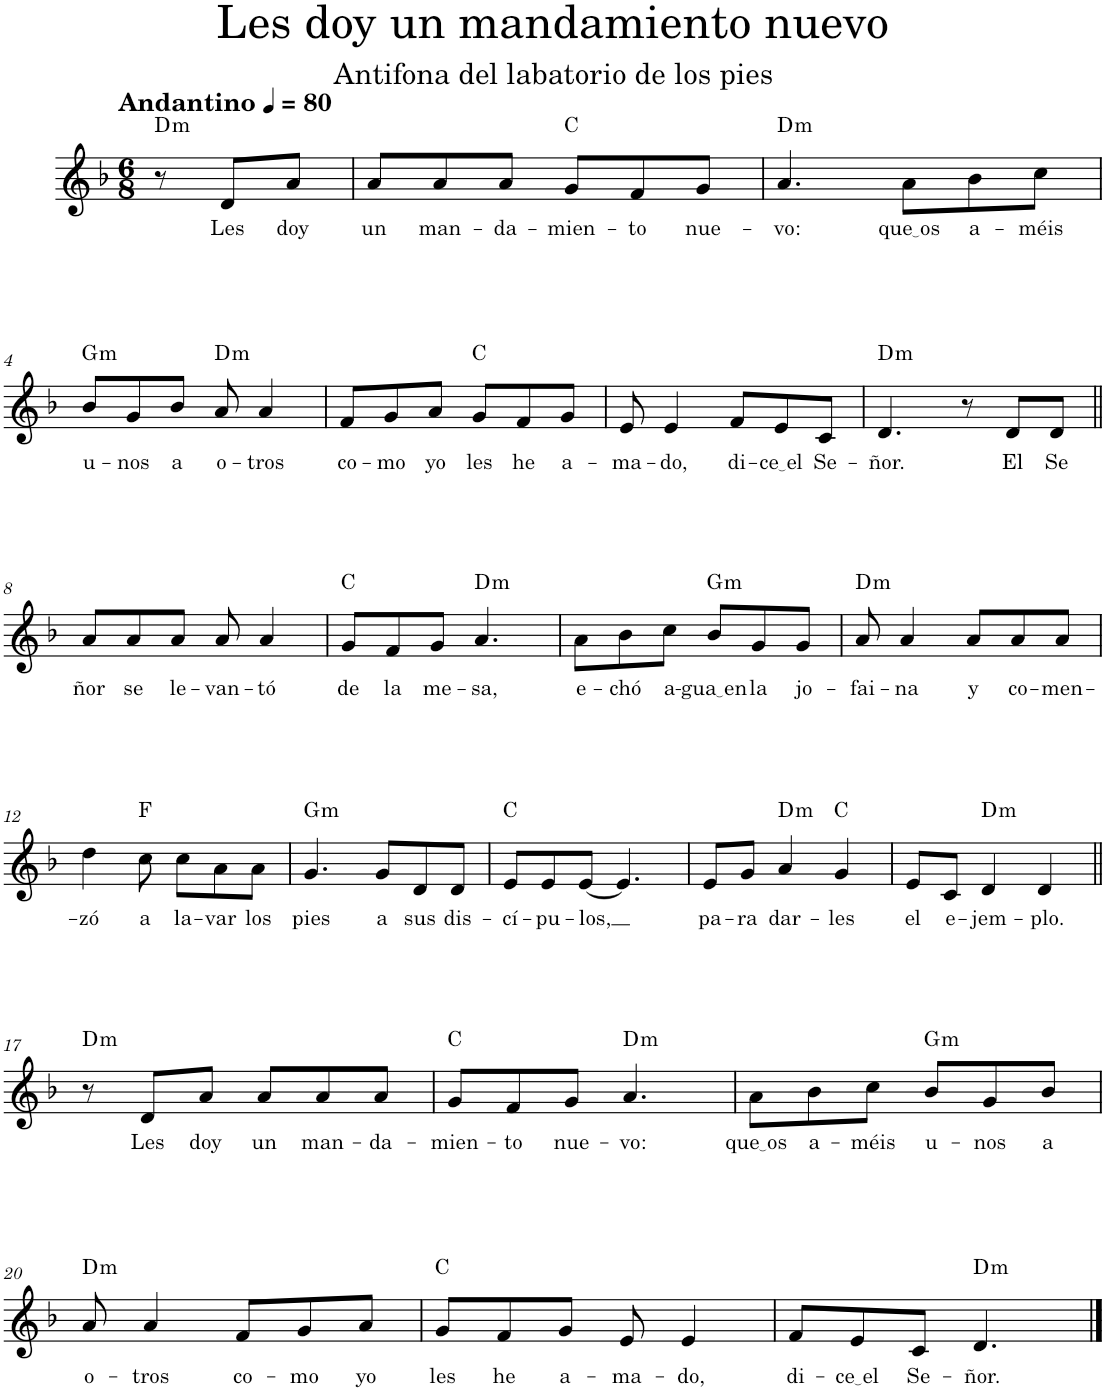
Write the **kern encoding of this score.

**kern	**text	**harte
*part1	*part1	*part1
*staff1	*staff1	*
*I"Soprano	*	*
*I'S.	*	*
*clefG2	*	*
*k[b-]	*	*
*M6/8	*	*
*MM80	*	*
=1	=1	=1
!LO:TX:a:B:t=Andantino	!	!LO:H:kt=m
8r	.	D:min
!	!LO:LY:b	!
8d/L	Les	.
!	!LO:LY:b	!
8a/J	doy	.
=2	=2	=2
!	!LO:LY:b	!
8a/L	un	.
!	!LO:LY:b	!
8a/	man-	.
!	!LO:LY:b	!
8a/J	-da-	.
!	!LO:LY:b	!
8g/L	-mien-	C:maj
!	!LO:LY:b	!
8f/	-to	.
!	!LO:LY:b	!
8g/J	nue-	.
=3	=3	=3
!	!LO:LY:b	!LO:H:kt=m
4.a/	-vo:	D:min
!	!LO:LY:b	!
8a\L	que os	.
!	!LO:LY:b	!
8b-\	a-	.
!	!LO:LY:b	!
8cc\J	-méis	.
!!LO:LB:g=z
=4	=4	=4
!	!LO:LY:b	!LO:H:kt=m
8b-/L	u-	G:min
!	!LO:LY:b	!
8g/	-nos	.
!	!LO:LY:b	!
8b-/J	a	.
!	!LO:LY:b	!LO:H:kt=m
8a/	o-	D:min
!	!LO:LY:b	!
4a/	-tros	.
=5	=5	=5
!	!LO:LY:b	!
8f/L	co-	.
!	!LO:LY:b	!
8g/	-mo	.
!	!LO:LY:b	!
8a/J	yo	.
!	!LO:LY:b	!
8g/L	les	C:maj
!	!LO:LY:b	!
8f/	he	.
!	!LO:LY:b	!
8g/J	a-	.
=6	=6	=6
!	!LO:LY:b	!
8e/	-ma-	.
!	!LO:LY:b	!
4e/	-do,	.
!	!LO:LY:b	!
8f/L	di-	.
!	!LO:LY:b	!
8e/	ce el	.
!	!LO:LY:b	!
8c/J	Se-	.
=7	=7	=7
!	!LO:LY:b	!LO:H:kt=m
4.d/	-ñor.	D:min
8r	.	.
!	!LO:LY:b	!
8d/L	El	.
!	!LO:LY:b	!
8d/J	Se	.
!!LO:LB:g=z
=8||	=8||	=8||
!	!LO:LY:b	!
8a/L	-ñor	.
!	!LO:LY:b	!
8a/	se	.
!	!LO:LY:b	!
8a/J	le-	.
!	!LO:LY:b	!
8a/	-van-	.
!	!LO:LY:b	!
4a/	-tó	.
=9	=9	=9
!	!LO:LY:b	!
8g/L	de	C:maj
!	!LO:LY:b	!
8f/	la	.
!	!LO:LY:b	!
8g/J	me-	.
!	!LO:LY:b	!LO:H:kt=m
4.a/	-sa,	D:min
=10	=10	=10
!	!LO:LY:b	!
8a\L	e-	.
!	!LO:LY:b	!
8b-\	-chó	.
!	!LO:LY:b	!
8cc\J	a-	.
!	!LO:LY:b	!LO:H:kt=m
8b-/L	gua en	G:min
!	!LO:LY:b	!
8g/	la	.
!	!LO:LY:b	!
8g/J	jo-	.
=11	=11	=11
!	!LO:LY:b	!LO:H:kt=m
8a/	-fai-	D:min
!	!LO:LY:b	!
4a/	-na	.
!	!LO:LY:b	!
8a/L	y	.
!	!LO:LY:b	!
8a/	co-	.
!	!LO:LY:b	!
8a/J	-men-	.
!!LO:LB:g=z
=12	=12	=12
!	!LO:LY:b	!
4dd\	-zó	.
!	!LO:LY:b	!
8cc\	a	F:maj
!	!LO:LY:b	!
8cc\L	la-	.
!	!LO:LY:b	!
8a\	-var	.
!	!LO:LY:b	!
8a\J	los	.
=13	=13	=13
!	!LO:LY:b	!LO:H:kt=m
4.g/	pies	G:min
!	!LO:LY:b	!
8g/L	a	.
!	!LO:LY:b	!
8d/	sus	.
!	!LO:LY:b	!
8d/J	dis-	.
=14	=14	=14
!	!LO:LY:b	!
8e/L	-cí-	C:maj
!	!LO:LY:b	!
8e/	-pu-	.
!	!LO:LY:b	!
[8e/J	-los,	.
4.e/]	.	.
=15	=15	=15
!	!LO:LY:b	!
8e/L	pa-	.
!	!LO:LY:b	!
8g/J	-ra	.
!	!LO:LY:b	!LO:H:kt=m
4a/	dar-	D:min
!	!LO:LY:b	!
4g/	-les	C:maj
=16	=16	=16
!	!LO:LY:b	!
8e/L	el	.
!	!LO:LY:b	!
8c/J	e-	.
!	!LO:LY:b	!LO:H:kt=m
4d/	-jem-	D:min
!	!LO:LY:b	!
4d/	-plo.	.
!!LO:LB:g=z
=17||	=17||	=17||
!	!	!LO:H:kt=m
8r	.	D:min
!	!LO:LY:b	!
8d/L	Les	.
!	!LO:LY:b	!
8a/J	doy	.
!	!LO:LY:b	!
8a/L	un	.
!	!LO:LY:b	!
8a/	man-	.
!	!LO:LY:b	!
8a/J	-da-	.
=18	=18	=18
!	!LO:LY:b	!
8g/L	-mien-	C:maj
!	!LO:LY:b	!
8f/	-to	.
!	!LO:LY:b	!
8g/J	nue-	.
!	!LO:LY:b	!LO:H:kt=m
4.a/	-vo:	D:min
=19	=19	=19
!	!LO:LY:b	!
8a\L	que os	.
!	!LO:LY:b	!
8b-\	a-	.
!	!LO:LY:b	!
8cc\J	-méis	.
!	!LO:LY:b	!LO:H:kt=m
8b-/L	u-	G:min
!	!LO:LY:b	!
8g/	-nos	.
!	!LO:LY:b	!
8b-/J	a	.
!!LO:LB:g=z
=20	=20	=20
!	!LO:LY:b	!LO:H:kt=m
8a/	o-	D:min
!	!LO:LY:b	!
4a/	-tros	.
!	!LO:LY:b	!
8f/L	co-	.
!	!LO:LY:b	!
8g/	-mo	.
!	!LO:LY:b	!
8a/J	yo	.
=21	=21	=21
!	!LO:LY:b	!
8g/L	les	C:maj
!	!LO:LY:b	!
8f/	he	.
!	!LO:LY:b	!
8g/J	a-	.
!	!LO:LY:b	!
8e/	-ma-	.
!	!LO:LY:b	!
4e/	-do,	.
=22	=22	=22
!	!LO:LY:b	!
8f/L	di-	.
!	!LO:LY:b	!
8e/	ce el	.
!	!LO:LY:b	!
8c/J	Se-	.
!	!LO:LY:b	!LO:H:kt=m
4.d/	-ñor.	D:min
==	==	==
*-	*-	*-
